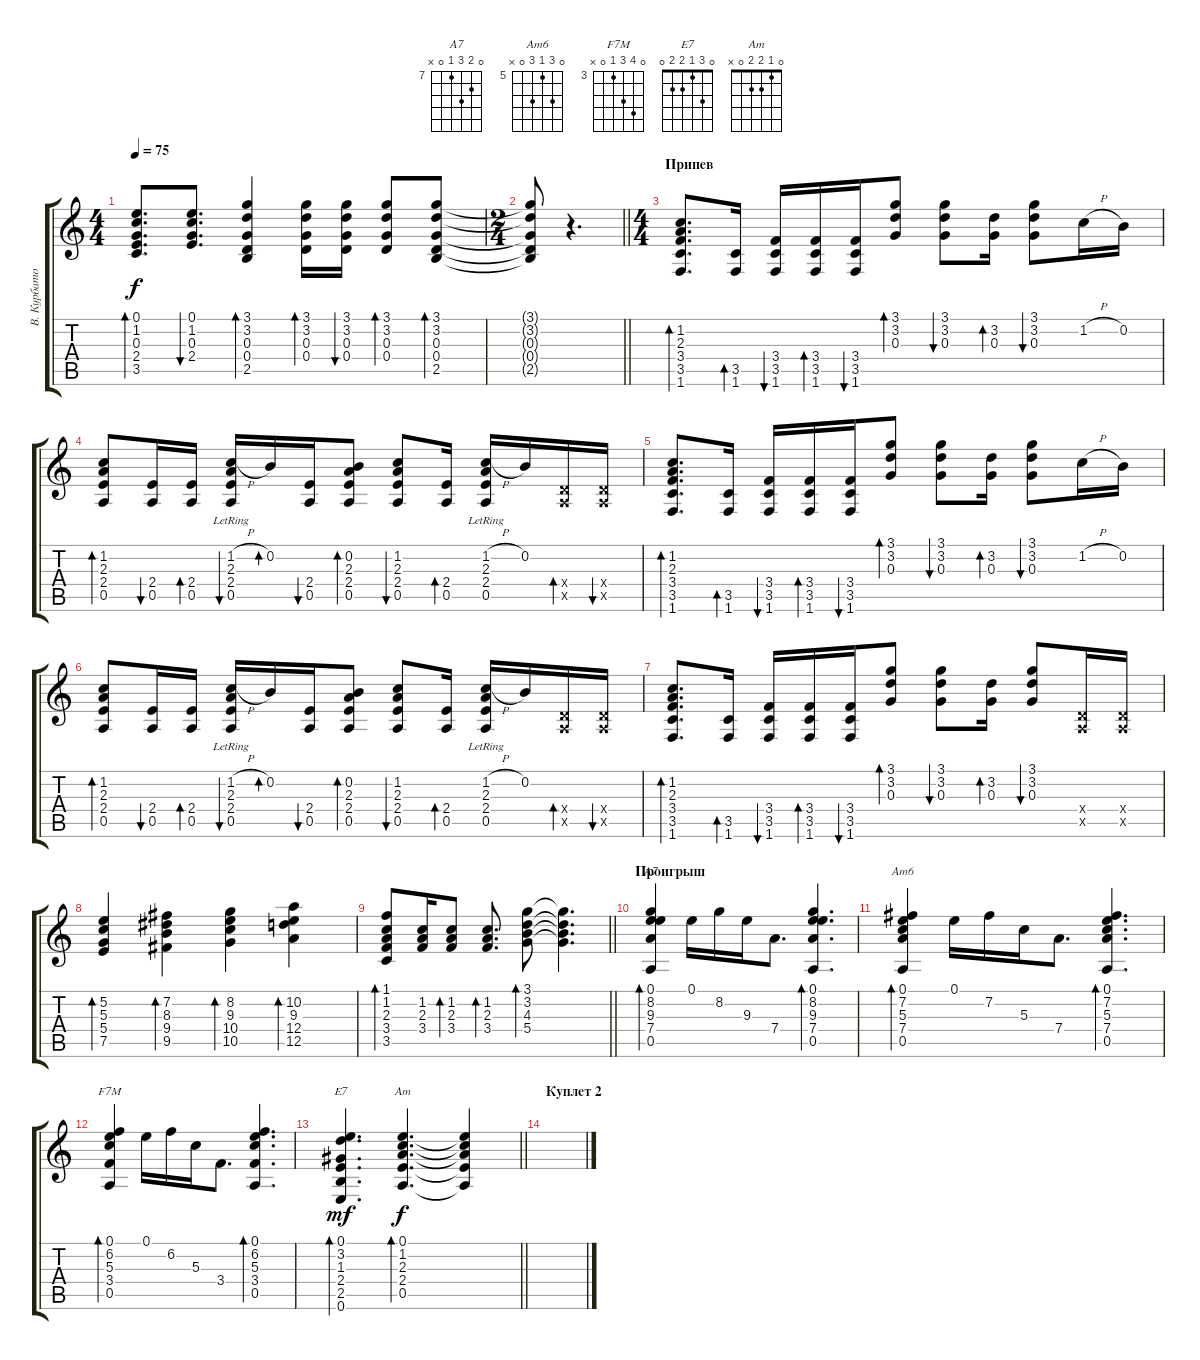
\track ("В. Курбатов" "В. Курбато") {instrument acousticguitarsteel}
\staff {score tabs}
\tuning (E4 B3 G3 D3 A2 E2) {hide}
\chord ("A7" 0 8 9 7 0 x) {firstfret 7}
\chord ("Am6" 0 7 5 7 0 x) {firstfret 5}
\chord ("F7M" 0 6 5 3 0 x) {firstfret 3}
\chord ("E7" 0 3 1 2 2 0)
\chord ("Am" 0 1 2 2 0 x)
\ts (4 4)
\tempo 75
\clef g2
\ks c
(0.1 1.2 0.3 2.4 3.5).8{d bd 60 dy f} (0.1 1.2 0.3 2.4).8{d bu 60} (3.1 3.2 0.3 0.4 2.5).4{bd 60} (3.1 3.2 0.3 0.4).16{bd 60} (3.1 3.2 0.3 0.4).16{bu 60} (3.1 3.2 0.3 0.4).8{bd 60} (3.1 3.2 0.3 0.4 2.5).8{bd 60} |
\ts (2 4)
\barLineRight lightlight
(3.1{t} 3.2{t} 0.3{t} 0.4{t} 2.5{t}).8 r.4{d} |
\ts (4 4)
\section ("" "Припев")
(1.2 2.3 3.4 3.5 1.6).8{d bd 60} (3.5 1.6).16{bd 60} (3.4 3.5 1.6).16{bu 60} (3.4 3.5 1.6).16{bd 60} (3.4 3.5 1.6).16{bu 60} (3.1 3.2 0.3).8{bd 60} (3.1 3.2 0.3).8{bu 60} (3.2 0.3).16{bd 60} (3.1 3.2 0.3).8{bu 60} 1.2{h}.16 0.2.16 |
(1.2 2.3 2.4 0.5).8{bd 60} (2.4 0.5).16{bu 60} (2.4 0.5).16{bd 60} (1.2{h} 2.3{lr} 2.4{lr} 0.5{lr}).16{bu 60} 0.2.16{bd 60} (2.4 0.5).16{bu 60} (0.2 2.3 2.4 0.5).8{bd 60} (1.2 2.3 2.4 0.5).8{bu 60} (2.4 0.5).16{bd 60} (1.2{h} 2.3{lr} 2.4{lr} 0.5{lr}).16 0.2.16 (0.4{x} 0.5{x}).16{bd 60} (0.4{x} 0.5{x}).16{bu 60} |
(1.2 2.3 3.4 3.5 1.6).8{d bd 60} (3.5 1.6).16{bd 60} (3.4 3.5 1.6).16{bu 60} (3.4 3.5 1.6).16{bd 60} (3.4 3.5 1.6).16{bu 60} (3.1 3.2 0.3).8{bd 60} (3.1 3.2 0.3).8{bu 60} (3.2 0.3).16{bd 60} (3.1 3.2 0.3).8{bu 60} 1.2{h}.16 0.2.16 |
(1.2 2.3 2.4 0.5).8{bd 60} (2.4 0.5).16{bu 60} (2.4 0.5).16{bd 60} (1.2{h} 2.3{lr} 2.4{lr} 0.5{lr}).16{bu 60} 0.2.16{bd 60} (2.4 0.5).16{bu 60} (0.2 2.3 2.4 0.5).8{bd 60} (1.2 2.3 2.4 0.5).8{bu 60} (2.4 0.5).16{bd 60} (1.2{h} 2.3{lr} 2.4{lr} 0.5{lr}).16 0.2.16 (0.4{x} 0.5{x}).16{bd 60} (0.4{x} 0.5{x}).16{bu 60} |
(1.2 2.3 3.4 3.5 1.6).8{d bd 60} (3.5 1.6).16{bd 60} (3.4 3.5 1.6).16{bu 60} (3.4 3.5 1.6).16{bd 60} (3.4 3.5 1.6).16{bu 60} (3.1 3.2 0.3).8{bd 60} (3.1 3.2 0.3).8{bu 60} (3.2 0.3).16{bd 60} (3.1 3.2 0.3).8{bu 60} (0.4{x} 0.5{x}).16 (0.4{x} 0.5{x}).16 |
(5.2 5.3 5.4 7.5).4{bd 240} (7.2 8.3 9.4 9.5).4{bd 240} (8.2 9.3 10.4 10.5).4{bd 240} (10.2 9.3 12.4 12.5).4{bd 240} |
\barLineRight lightlight
(1.1 1.2 2.3 3.4 3.5).8{bd 120} (1.2 2.3 3.4).16 (1.2 2.3 3.4).8{bd 120} (1.2 2.3 3.4).8{d bd 120} (3.1 3.2 4.3 5.4).8{bd 120} (3.1{t} 3.2{t} 4.3{t} 5.4{t}).4{d} |
\section ("" "Проигрыш")
(0.1 8.2 9.3 7.4 0.5).4{bd 60 ch "A7"} 0.1.16 8.2.16 9.3.16 7.4.8{d} (0.1 8.2 9.3 7.4 0.5).4{d bd 60} |
(0.1 7.2 5.3 7.4 0.5).4{bd 60 ch "Am6"} 0.1.16 7.2.16 5.3.16 7.4.8{d} (0.1 7.2 5.3 7.4 0.5).4{d bd 60} |
(0.1 6.2 5.3 3.4 0.5).4{bd 60 ch "F7M"} 0.1.16 6.2.16 5.3.16 3.4.8{d} (0.1 6.2 5.3 3.4 0.5).4{d bd 60} |
\barLineRight lightlight
(0.1 3.2 1.3 2.4 2.5 0.6).4{d bd 60 ch "E7" dy mf} (0.1 1.2 2.3 2.4 0.5).4{d bd 60 ch "Am" dy f} (0.1{t} 1.2{t} 2.3{t} 2.4{t} 0.5{t}).4 |
\section ("" "Куплет 2")
